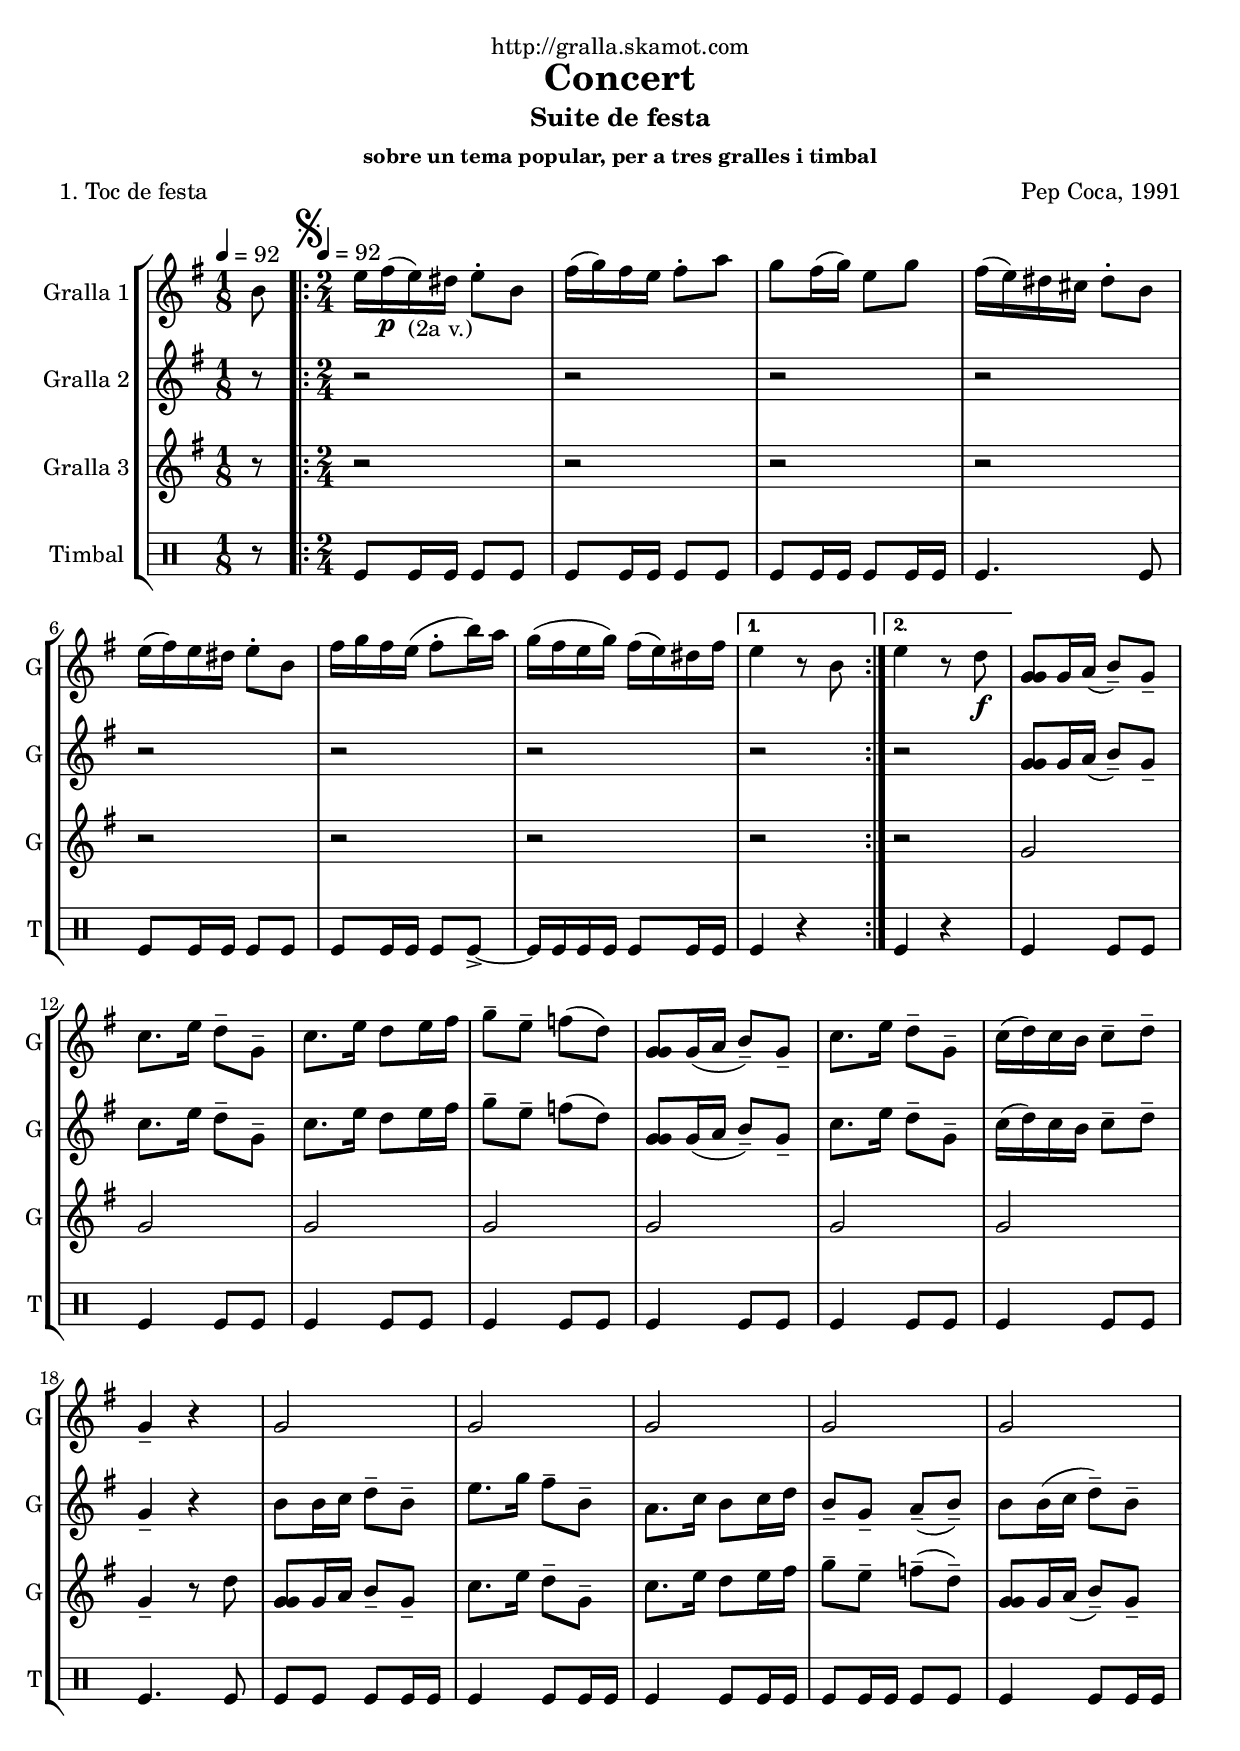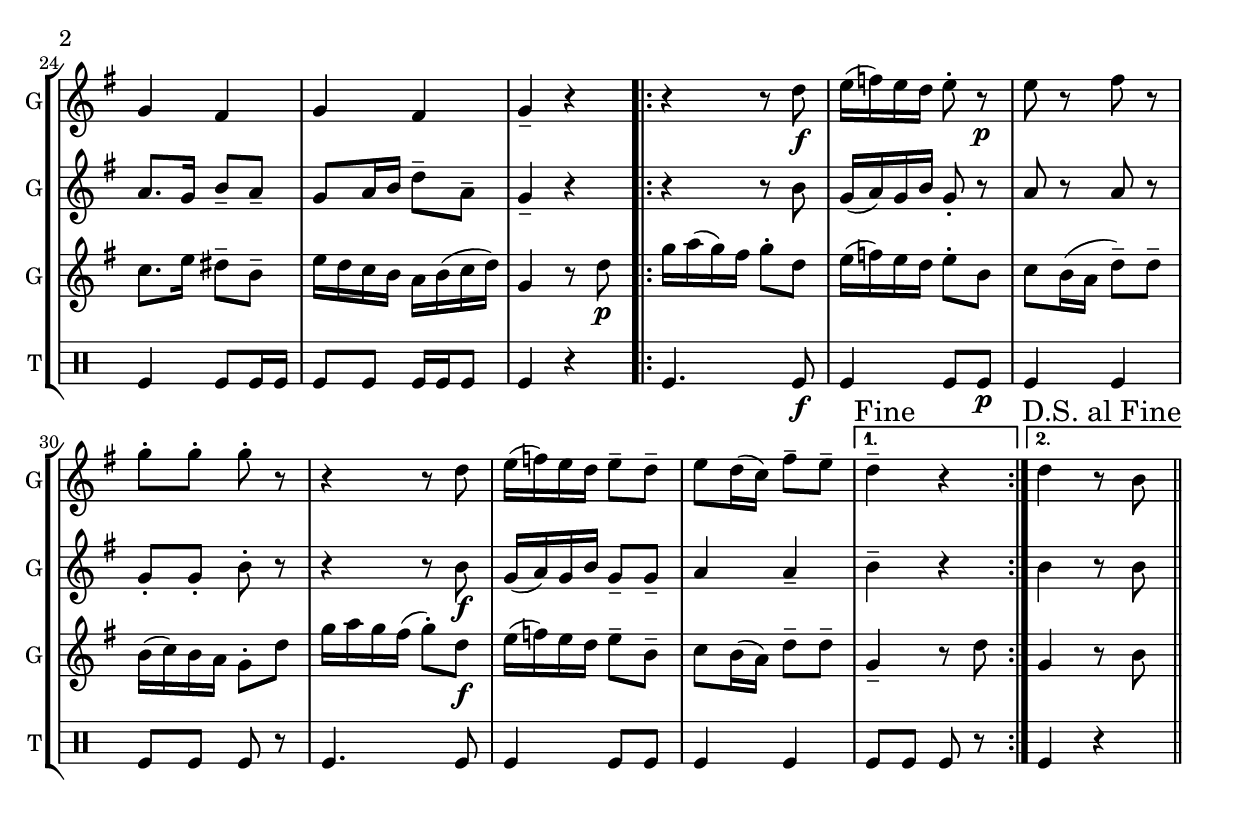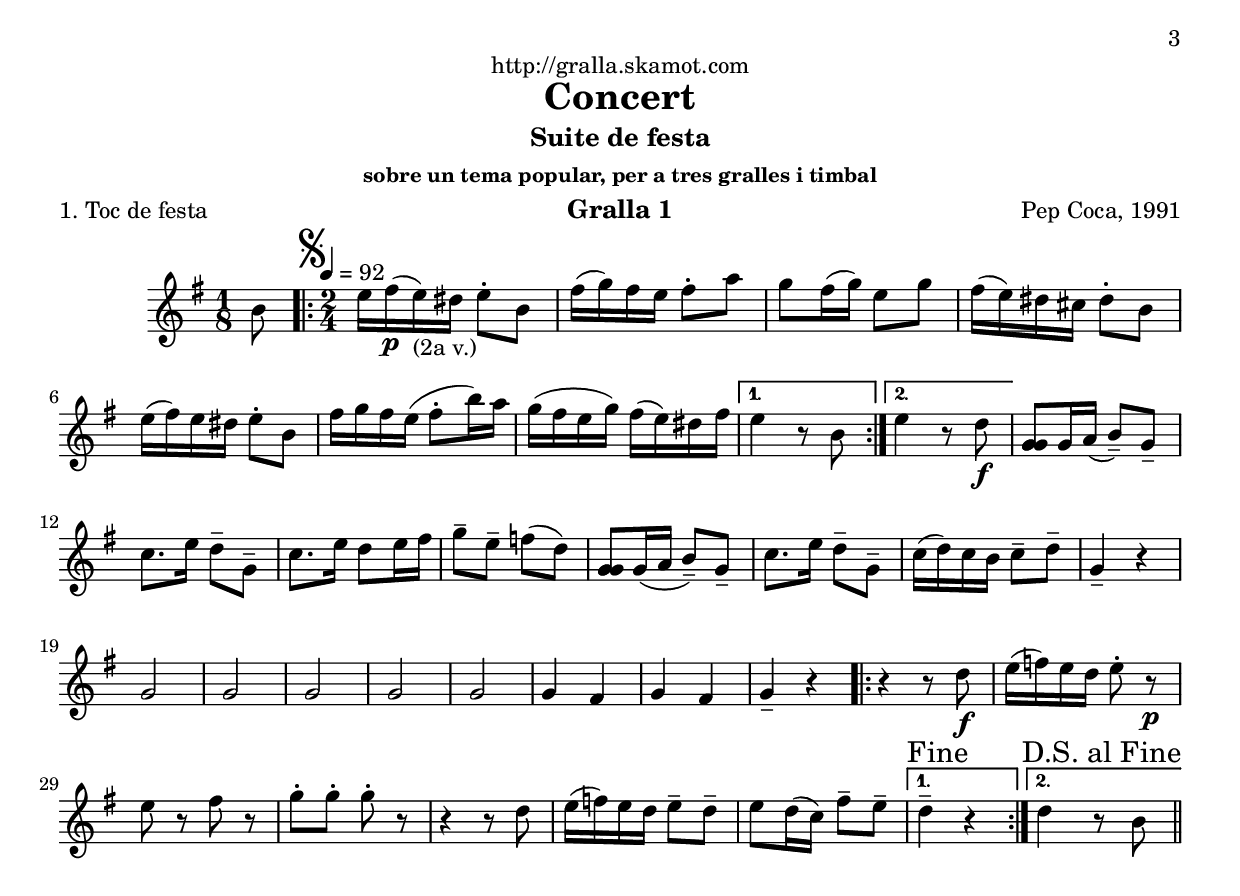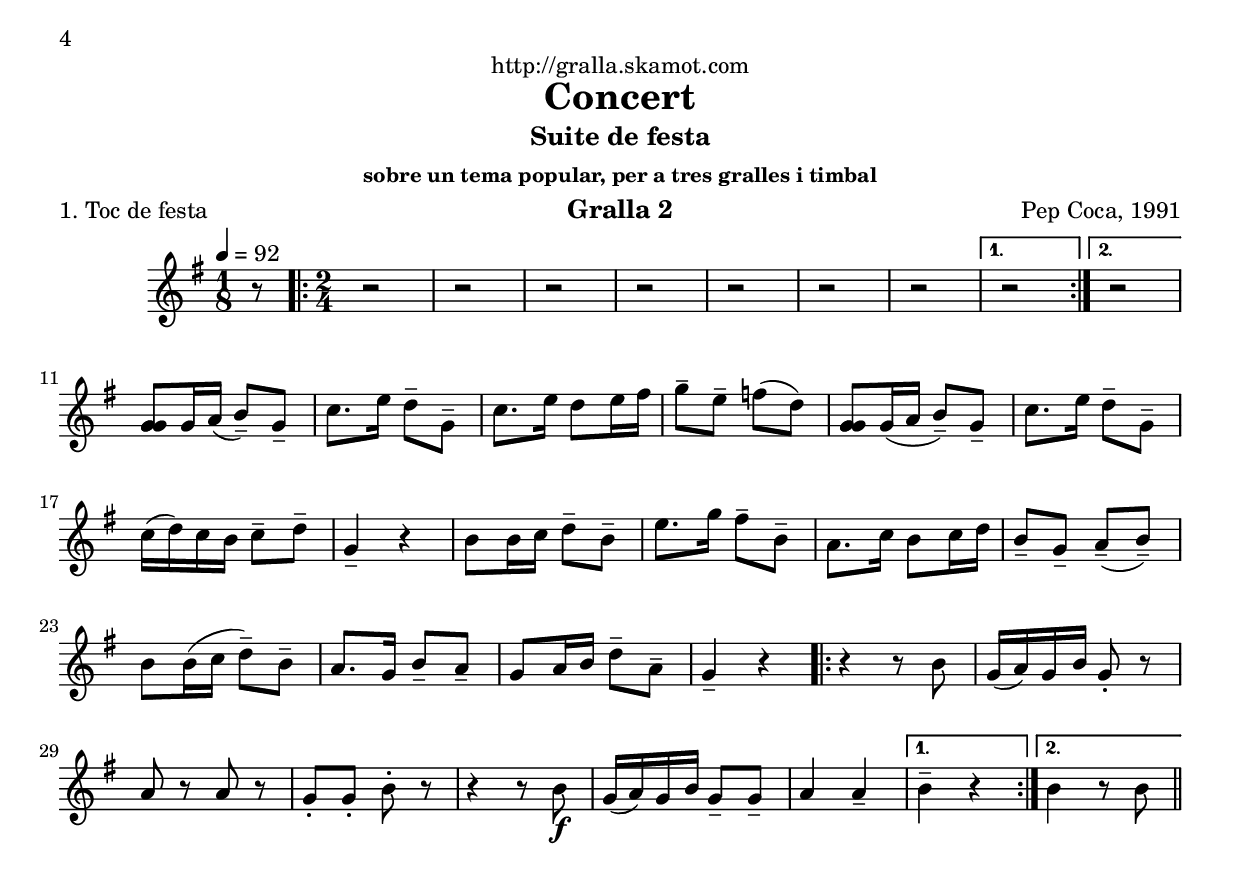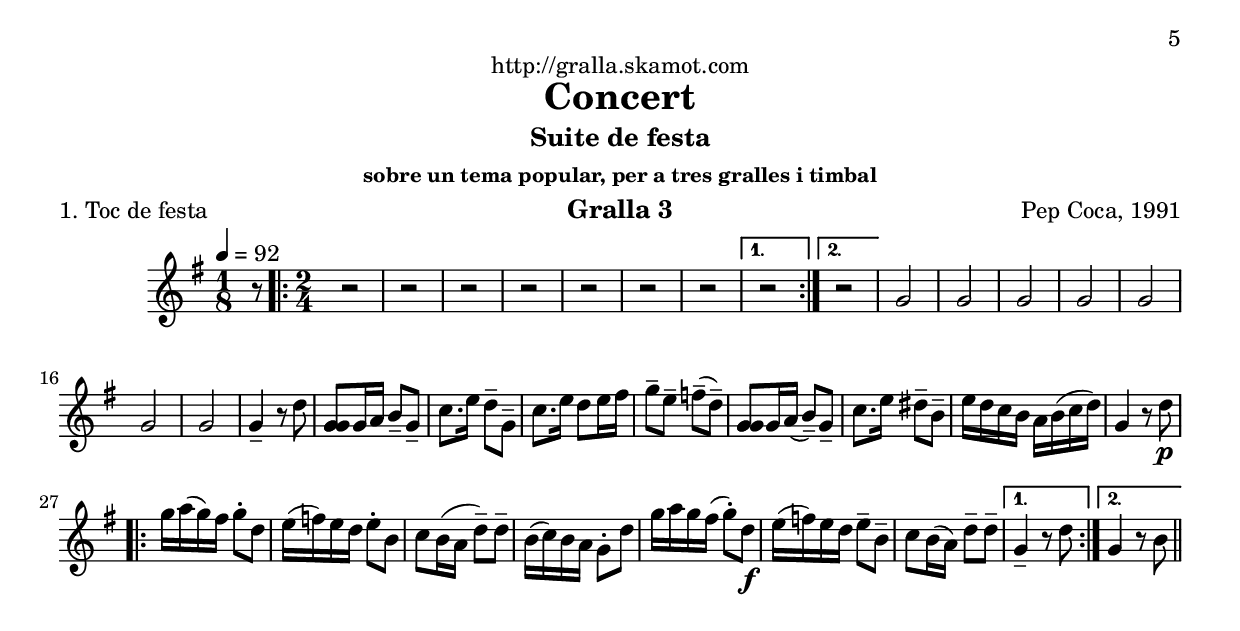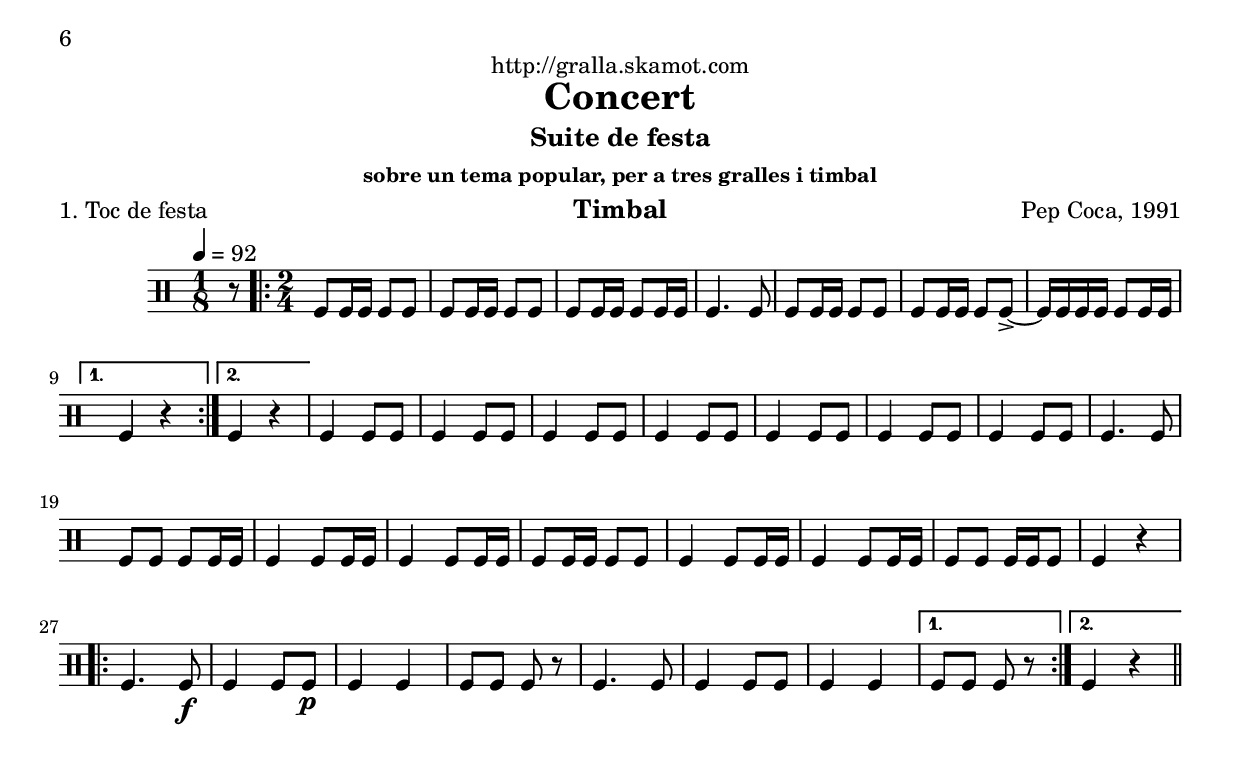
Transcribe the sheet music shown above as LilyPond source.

\version "2.16.2"

\header {
  dedication="http://gralla.skamot.com"
  title="Concert"
  subtitle="Suite de festa"
  subsubtitle="sobre un tema popular, per a tres gralles i timbal"
  poet="1. Toc de festa"
  meter=""
  piece=""
  composer="Pep Coca, 1991"
  arranger=""
  opus=""
  instrument=""
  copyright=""
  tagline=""
}

liniaroAa =
\relative b'
{
  \clef treble
  \key g \major
  \time 1/8
  b8 \tempo 4 = 92  |
  \time 2/4   \repeat volta 2 { \mark \markup {\musicglyph #"scripts.segno"} e16 fis ( \p e ) _"(2a v.)" dis e8-. b  |
  fis'16 ( g ) fis e fis8-. a  |
  g8 fis16 ( g ) e8 g  |
  %05
  fis16 ( e ) dis cis dis8-. b  |
  e16 ( fis ) e dis e8-. b  |
  fis'16 g fis e ( fis8-. b16 ) a  |
  g16 ( fis e g ) fis ( e ) dis fis }
  \alternative { { e4 r8 b }
  %10
  { e4 r8 d \f } }
  <g, g g>8 g16 a ( b8-- ) g--  |
  c8. e16 d8-- g,--  |
  c8. e16 d8 e16 fis  |
  g8-- e-- f ( d )  |
  %15
  <g, g g>8 g16 ( a b8-- ) g--  |
  c8. e16 d8-- g,--  |
  c16 ( d ) c b c8-- d--  |
  g,4-- r  |
  g2  |
  %20
  g2  |
  g2  |
  g2  |
  g2  |
  g4 fis  |
  %25
  g4 fis  |
  g4-- r  |
  \repeat volta 2 { r4 r8 d' \f  |
  e16 ( f ) e d e8-. r \p  |
  e8 r fis r  |
  %30
  g8-. g-. g-. r  |
  r4 r8 d  |
  e16 ( f ) e d e8-- d--  |
  e8 d16 ( c ) fis8-- e-- }
  \alternative { { \mark "Fine" d4-- r }
  %35
  { \mark "D.S. al Fine" d4 r8 b } } \bar "||"
}

liniaroAb =
\relative g'
{
  \tempo 4 = 92
  \clef treble
  \key g \major
  \time 1/8
  r8  |
  \time 2/4   \repeat volta 2 { r2  |
  r2  |
  r2  |
  %05
  r2  |
  r2  |
  r2  |
  r2 }
  \alternative { { r2 }
  %10
  { r2 } }
  <g g g>8 g16 a ( b8-- ) g--  |
  c8. e16 d8-- g,--  |
  c8. e16 d8 e16 fis  |
  g8-- e-- f ( d )  |
  %15
  <g, g g>8 g16 ( a b8-- ) g--  |
  c8. e16 d8-- g,--  |
  c16 ( d ) c b c8-- d--  |
  g,4-- r  |
  b8 b16 c d8-- b-- |
  %20
  e8. g16 fis8-- b,--  |
  a8. c16 b8 c16 d  |
  b8-- g-- a-- ( b-- )  |
  b8 b16 ( c d8-- ) b--  |
  a8. g16 b8-- a--  |
  %25
  g8 a16 b d8-- a--  |
  g4-- r  |
  \repeat volta 2 { r4 r8 b  |
  g16 ( a ) g b g8-. r  |
  a8 r a r  |
  %30
  g8-. g-. b-. r  |
  r4 r8 b \f  |
  g16 ( a ) g b g8-- g--  |
  a4 a-- }
  \alternative { { b4-- r }
  %35
  { b4 r8 b } } \bar "||"
}

liniaroAc =
\relative g'
{
  \tempo 4 = 92
  \clef treble
  \key g \major
  \time 1/8
  r8  |
  \time 2/4   \repeat volta 2 { r2  |
  r2  |
  r2  |
  %05
  r2  |
  r2  |
  r2  |
  r2 }
  \alternative { { r2 }
  %10
  { r2 } }
  g2  |
  g2  |
  g2  |
  g2  |
  %15
  g2  |
  g2  |
  g2  |
  g4-- r8 d'  |
  <g, g g>8 g16 a b8-- g-- |
  %20
  c8. e16 d8-- g,--  |
  c8. e16 d8 e16 fis  |
  g8-- e-- f-- ( d-- )  |
  <g, g g>8 g16 a ( b8-- ) g--  |
  c8. e16 dis8-- b--  |
  %25
  e16 d c b a b ( c d )  |
  g,4 r8 d' \p  |
  \repeat volta 2 { g16 a ( g ) fis g8-. d  |
  e16 ( f ) e d e8-. b  |
  c8 b16 ( a d8-- ) d--  |
  %30
  b16 ( c ) b a g8-. d'  |
  g16 a g fis ( g8-. ) d \f  |
  e16 ( f ) e d e8-- b--  |
  c8 b16 ( a ) d8-- d-- }
  \alternative { { g,4-- r8 d' }
  %35
  { g,4 r8 b } } \bar "||"
}

liniaroAd =
\drummode
{
  \tempo 4 = 92
  \time 1/8
  r8  |
  \time 2/4   \repeat volta 2 { tomfl8 tomfl16 tomfl tomfl8 tomfl  |
  tomfl8 tomfl16 tomfl tomfl8 tomfl  |
  tomfl8 tomfl16 tomfl tomfl8 tomfl16 tomfl  |
  %05
  tomfl4. tomfl8  |
  tomfl8 tomfl16 tomfl tomfl8 tomfl  |
  tomfl8 tomfl16 tomfl tomfl8 tomfl-> ~  |
  tomfl16 tomfl tomfl tomfl tomfl8 tomfl16 tomfl }
  \alternative { { tomfl4 r }
  %10
  { tomfl4 r } }
  tomfl4 tomfl8 tomfl  |
  tomfl4 tomfl8 tomfl  |
  tomfl4 tomfl8 tomfl  |
  tomfl4 tomfl8 tomfl  |
  %15
  tomfl4 tomfl8 tomfl  |
  tomfl4 tomfl8 tomfl  |
  tomfl4 tomfl8 tomfl  |
  tomfl4. tomfl8  |
  tomfl8 tomfl tomfl tomfl16 tomfl  |
  %20
  tomfl4 tomfl8 tomfl16 tomfl  |
  tomfl4 tomfl8 tomfl16 tomfl  |
  tomfl8 tomfl16 tomfl tomfl8 tomfl  |
  tomfl4 tomfl8 tomfl16 tomfl  |
  tomfl4 tomfl8 tomfl16 tomfl  |
  %25
  tomfl8 tomfl tomfl16 tomfl tomfl8  |
  tomfl4 r  |
  \repeat volta 2 { tomfl4. tomfl8 \f  |
  tomfl4 tomfl8 tomfl \p  |
  tomfl4 tomfl  |
  %30
  tomfl8 tomfl tomfl r  |
  tomfl4. tomfl8  |
  tomfl4 tomfl8 tomfl  |
  tomfl4 tomfl }
  \alternative { { tomfl8 tomfl tomfl r }
  %35
  { tomfl4 r } } \bar "||"
}

\bookpart {
  \score {
    \new StaffGroup {
      \override Score.RehearsalMark #'self-alignment-X = #LEFT
      <<
        \new Staff \with {instrumentName = #"Gralla 1" shortInstrumentName = #"G"} \liniaroAa
        \new Staff \with {instrumentName = #"Gralla 2" shortInstrumentName = #"G"} \liniaroAb
        \new Staff \with {instrumentName = #"Gralla 3" shortInstrumentName = #"G"} \liniaroAc
        \new DrumStaff \with {instrumentName = #"Timbal" shortInstrumentName = #"T"} \liniaroAd
      >>
    }
    \layout {}
  }
  \score { \unfoldRepeats
    \new StaffGroup {
      \override Score.RehearsalMark #'self-alignment-X = #LEFT
      <<
        \new Staff \with {instrumentName = #"Gralla 1" shortInstrumentName = #"G"} \liniaroAa
        \new Staff \with {instrumentName = #"Gralla 2" shortInstrumentName = #"G"} \liniaroAb
        \new Staff \with {instrumentName = #"Gralla 3" shortInstrumentName = #"G"} \liniaroAc
        \new DrumStaff \with {instrumentName = #"Timbal" shortInstrumentName = #"T"} \liniaroAd
      >>
    }
    \midi {
      \set Staff.midiInstrument = "oboe"
      \set DrumStaff.midiInstrument = "drums"
    }
  }
}

\bookpart {
  \header {instrument="Gralla 1"}
  \score {
    \new StaffGroup {
      \override Score.RehearsalMark #'self-alignment-X = #LEFT
      <<
        \new Staff \liniaroAa
      >>
    }
    \layout {}
  }
  \score { \unfoldRepeats
    \new StaffGroup {
      \override Score.RehearsalMark #'self-alignment-X = #LEFT
      <<
        \new Staff \liniaroAa
      >>
    }
    \midi {
      \set Staff.midiInstrument = "oboe"
      \set DrumStaff.midiInstrument = "drums"
    }
  }
}

\bookpart {
  \header {instrument="Gralla 2"}
  \score {
    \new StaffGroup {
      \override Score.RehearsalMark #'self-alignment-X = #LEFT
      <<
        \new Staff \liniaroAb
      >>
    }
    \layout {}
  }
  \score { \unfoldRepeats
    \new StaffGroup {
      \override Score.RehearsalMark #'self-alignment-X = #LEFT
      <<
        \new Staff \liniaroAb
      >>
    }
    \midi {
      \set Staff.midiInstrument = "oboe"
      \set DrumStaff.midiInstrument = "drums"
    }
  }
}

\bookpart {
  \header {instrument="Gralla 3"}
  \score {
    \new StaffGroup {
      \override Score.RehearsalMark #'self-alignment-X = #LEFT
      <<
        \new Staff \liniaroAc
      >>
    }
    \layout {}
  }
  \score { \unfoldRepeats
    \new StaffGroup {
      \override Score.RehearsalMark #'self-alignment-X = #LEFT
      <<
        \new Staff \liniaroAc
      >>
    }
    \midi {
      \set Staff.midiInstrument = "oboe"
      \set DrumStaff.midiInstrument = "drums"
    }
  }
}

\bookpart {
  \header {instrument="Timbal"}
  \score {
    \new StaffGroup {
      \override Score.RehearsalMark #'self-alignment-X = #LEFT
      <<
        \new DrumStaff \liniaroAd
      >>
    }
    \layout {}
  }
  \score { \unfoldRepeats
    \new StaffGroup {
      \override Score.RehearsalMark #'self-alignment-X = #LEFT
      <<
        \new DrumStaff \liniaroAd
      >>
    }
    \midi {
      \set Staff.midiInstrument = "oboe"
      \set DrumStaff.midiInstrument = "drums"
    }
  }
}

